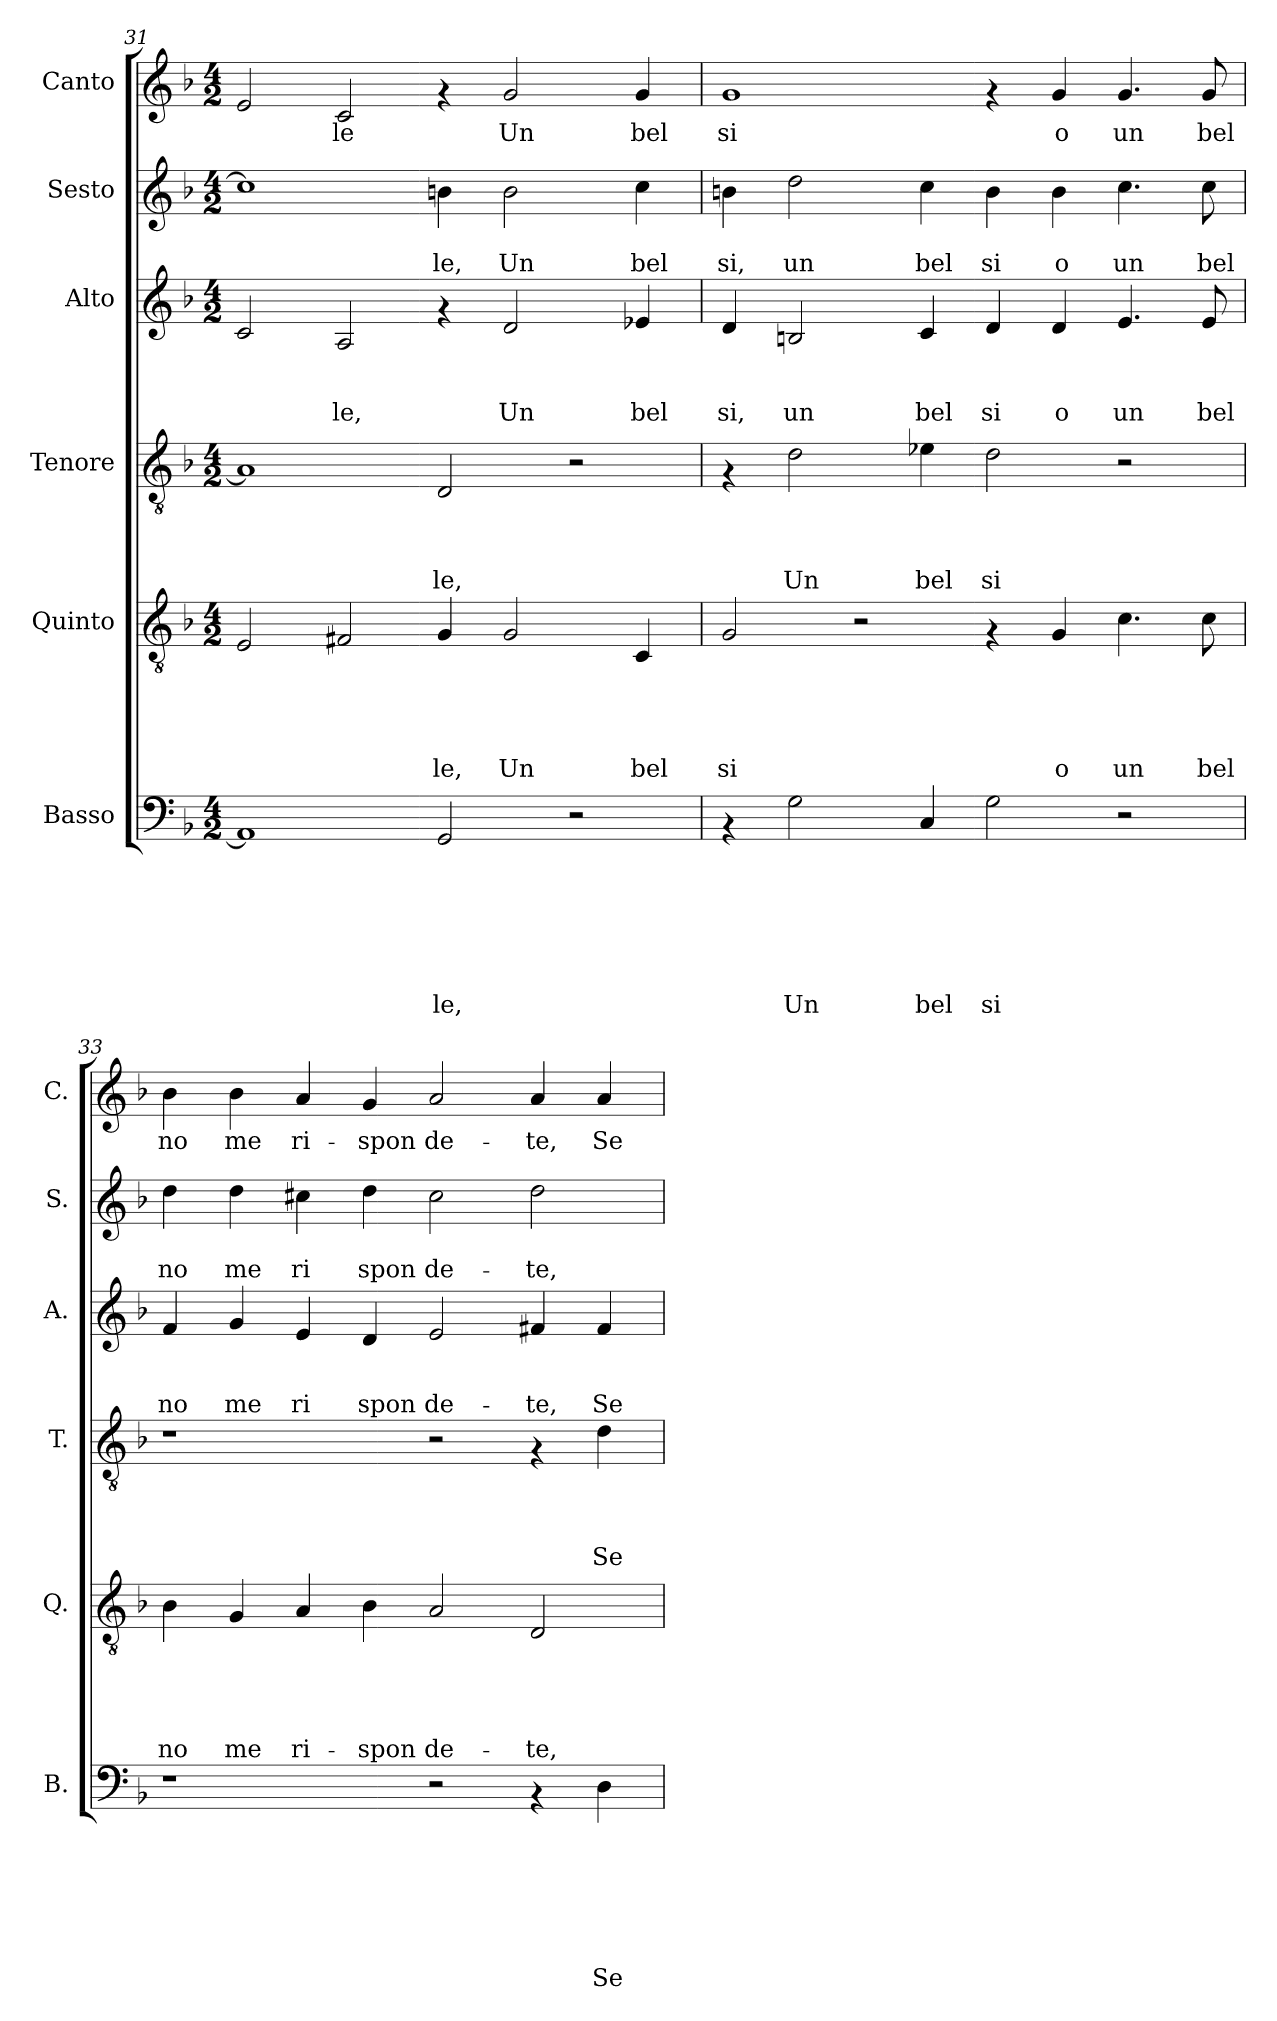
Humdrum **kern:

**kern	**text	**text	**text	**text	**text	**text	**text	**kern	**text	**text	**text	**text	**text	**kern	**text	**text	**text	**text	**kern	**text	**text	**text	**kern	**text	**text	**kern	**text
*part6	*part6	*part6	*part6	*part6	*part6	*part6	*part6	*part5	*part5	*part5	*part5	*part5	*part5	*part4	*part4	*part4	*part4	*part4	*part3	*part3	*part3	*part3	*part2	*part2	*part2	*part1	*part1
*staff6	*staff6	*staff6	*staff6	*staff6	*staff6	*staff6	*staff6	*staff5	*staff5	*staff5	*staff5	*staff5	*staff5	*staff4	*staff4	*staff4	*staff4	*staff4	*staff3	*staff3	*staff3	*staff3	*staff2	*staff2	*staff2	*staff1	*staff1
*I"Basso	*	*	*	*	*	*	*	*I"Quinto	*	*	*	*	*	*I"Tenore	*	*	*	*	*I"Alto	*	*	*	*I"Sesto	*	*	*I"Canto	*
*I'B.	*	*	*	*	*	*	*	*I'Q.	*	*	*	*	*	*I'T.	*	*	*	*	*I'A.	*	*	*	*I'S.	*	*	*I'C.	*
*clefF4	*	*	*	*	*	*	*	*clefGv2	*	*	*	*	*	*clefGv2	*	*	*	*	*clefG2	*	*	*	*clefG2	*	*	*clefG2	*
*k[b-]	*	*	*	*	*	*	*	*k[b-]	*	*	*	*	*	*k[b-]	*	*	*	*	*k[b-]	*	*	*	*k[b-]	*	*	*k[b-]	*
*F:	*	*	*	*	*	*	*	*F:	*	*	*	*	*	*F:	*	*	*	*	*F:	*	*	*	*F:	*	*	*F:	*
*M4/2	*	*	*	*	*	*	*	*M4/2	*	*	*	*	*	*M4/2	*	*	*	*	*M4/2	*	*	*	*M4/2	*	*	*M4/2	*
=31	=31	=31	=31	=31	=31	=31	=31	=31	=31	=31	=31	=31	=31	=31	=31	=31	=31	=31	=31	=31	=31	=31	=31	=31	=31	=31	=31
1AA]	.	.	.	.	.	.	.	2E/	.	.	.	.	.	1A]	.	.	.	.	2c/	.	.	.	1cc]	.	.	2e/	.
!	!	!	!	!	!	!	!	!	!	!	!	!	!	!	!	!	!	!	!	!	!	!LO:LY:b	!	!	!	!	!LO:LY:b
.	.	.	.	.	.	.	.	2F#X/	.	.	.	.	.	.	.	.	.	.	2A/	.	.	-le,	.	.	.	2c/	-le
!	!	!	!	!	!	!	!LO:LY:b:rj	!	!	!	!	!	!LO:LY:b	!	!	!	!	!LO:LY:b	!	!	!	!	!	!	!LO:LY:b	!	!
2GG/	.	.	.	.	.	.	-le,	4G/	.	.	.	.	-le,	2D/	.	.	.	-le,	4rf	.	.	.	4bn\	.	-le,	4rf	.
!	!	!	!	!	!	!	!	!	!	!	!	!	!LO:LY:b	!	!	!	!	!	!	!	!	!LO:LY:b	!	!	!LO:LY:b	!	!LO:LY:b
.	.	.	.	.	.	.	.	2G/	.	.	.	.	Un	.	.	.	.	.	2d/	.	.	Un	2b\	.	Un	2g/	Un
2r	.	.	.	.	.	.	.	.	.	.	.	.	.	2r	.	.	.	.	.	.	.	.	.	.	.	.	.
!	!	!	!	!	!	!	!	!	!	!	!	!	!LO:LY:b	!	!	!	!	!	!	!	!	!LO:LY:b	!	!	!LO:LY:b	!	!LO:LY:b
.	.	.	.	.	.	.	.	4C/	.	.	.	.	bel	.	.	.	.	.	4e-X/	.	.	bel	4cc\	.	bel	4g/	bel
=32	=32	=32	=32	=32	=32	=32	=32	=32	=32	=32	=32	=32	=32	=32	=32	=32	=32	=32	=32	=32	=32	=32	=32	=32	=32	=32	=32
!	!	!	!	!	!	!	!	!	!	!	!	!	!LO:LY:b	!	!	!	!	!	!	!	!	!LO:LY:b	!	!	!LO:LY:b	!	!LO:LY:b
4rAA	.	.	.	.	.	.	.	2G/	.	.	.	.	si	4rF	.	.	.	.	4d/	.	.	si,	4bn\	.	si,	1g	si
!	!	!	!	!	!	!	!LO:LY:b:rj	!	!	!	!	!	!	!	!	!	!	!LO:LY:b	!	!	!	!LO:LY:b	!	!	!LO:LY:b	!	!
2G\	.	.	.	.	.	.	Un	.	.	.	.	.	.	2d\	.	.	.	Un	2Bn/	.	.	un	2dd\	.	un	.	.
.	.	.	.	.	.	.	.	2r	.	.	.	.	.	.	.	.	.	.	.	.	.	.	.	.	.	.	.
!	!	!	!	!	!	!	!LO:LY:b:rj	!	!	!	!	!	!	!	!	!	!	!LO:LY:b	!	!	!	!LO:LY:b	!	!	!LO:LY:b	!	!
4C/	.	.	.	.	.	.	bel	.	.	.	.	.	.	4e-X\	.	.	.	bel	4c/	.	.	bel	4cc\	.	bel	.	.
!	!	!	!	!	!	!	!LO:LY:b:rj	!	!	!	!	!	!	!	!	!	!	!LO:LY:b	!	!	!	!LO:LY:b	!	!	!LO:LY:b	!	!
2G\	.	.	.	.	.	.	si	4rF	.	.	.	.	.	2d\	.	.	.	si	4d/	.	.	si	4b\	.	si	4rf	.
!	!	!	!	!	!	!	!	!	!	!	!	!	!LO:LY:b	!	!	!	!	!	!	!	!	!LO:LY:b	!	!	!LO:LY:b	!	!LO:LY:b
.	.	.	.	.	.	.	.	4G/	.	.	.	.	o	.	.	.	.	.	4d/	.	.	o	4b\	.	o	4g/	o
!	!	!	!	!	!	!	!	!	!	!	!	!	!LO:LY:b	!	!	!	!	!	!	!	!	!LO:LY:b	!	!	!LO:LY:b	!	!LO:LY:b
2r	.	.	.	.	.	.	.	4.c\	.	.	.	.	un	2r	.	.	.	.	4.e/	.	.	un	4.cc\	.	un	4.g/	un
!	!	!	!	!	!	!	!	!	!	!	!	!	!LO:LY:b	!	!	!	!	!	!	!	!	!LO:LY:b	!	!	!LO:LY:b	!	!LO:LY:b
.	.	.	.	.	.	.	.	8c\	.	.	.	.	bel	.	.	.	.	.	8e/	.	.	bel	8cc\	.	bel	8g/	bel
!!LO:LB:g=z
=33	=33	=33	=33	=33	=33	=33	=33	=33	=33	=33	=33	=33	=33	=33	=33	=33	=33	=33	=33	=33	=33	=33	=33	=33	=33	=33	=33
!	!	!	!	!	!	!	!	!	!	!	!	!	!LO:LY:b	!	!	!	!	!	!	!	!	!LO:LY:b	!	!	!LO:LY:b	!	!LO:LY:b
1r	.	.	.	.	.	.	.	4B-\	.	.	.	.	no	1r	.	.	.	.	4f/	.	.	no	4dd\	.	no	4b-\	no
!	!	!	!	!	!	!	!	!	!	!	!	!	!LO:LY:b	!	!	!	!	!	!	!	!	!LO:LY:b	!	!	!LO:LY:b	!	!LO:LY:b
.	.	.	.	.	.	.	.	4G/	.	.	.	.	me	.	.	.	.	.	4g/	.	.	me	4dd\	.	me	4b-\	me
!	!	!	!	!	!	!	!	!	!	!	!	!	!LO:LY:b	!	!	!	!	!	!	!	!	!LO:LY:b	!	!	!LO:LY:b	!	!LO:LY:b
.	.	.	.	.	.	.	.	4A/	.	.	.	.	ri-	.	.	.	.	.	4e/	.	.	ri	4cc#X\	.	ri	4a/	ri-
!	!	!	!	!	!	!	!	!	!	!	!	!	!LO:LY:b	!	!	!	!	!	!	!	!	!LO:LY:b	!	!	!LO:LY:b	!	!LO:LY:b
.	.	.	.	.	.	.	.	4B-\	.	.	.	.	-spon	.	.	.	.	.	4d/	.	.	spon	4dd\	.	spon	4g/	-spon
!	!	!	!	!	!	!	!	!	!	!	!	!	!LO:LY:b	!	!	!	!	!	!	!	!	!LO:LY:b	!	!	!LO:LY:b	!	!LO:LY:b
2r	.	.	.	.	.	.	.	2A/	.	.	.	.	de-	2r	.	.	.	.	2e/	.	.	de-	2cc#\	.	de-	2a/	de-
!	!	!	!	!	!	!	!	!	!	!	!	!	!LO:LY:b	!	!	!	!	!	!	!	!	!LO:LY:b	!	!	!LO:LY:b	!	!LO:LY:b
4rAA	.	.	.	.	.	.	.	2D/	.	.	.	.	-te,	4rF	.	.	.	.	4f#X/	.	.	-te,	2dd\	.	-te,	4a/	-te,
!	!	!	!	!	!	!	!LO:LY:b:rj	!	!	!	!	!	!	!	!	!	!	!LO:LY:b	!	!	!	!LO:LY:b	!	!	!	!	!LO:LY:b
4D\	.	.	.	.	.	.	Se	.	.	.	.	.	.	4d\	.	.	.	Se	4f#/	.	.	Se	.	.	.	4a/	Se
=	=	=	=	=	=	=	=	=	=	=	=	=	=	=	=	=	=	=	=	=	=	=	=	=	=	=	=
*-	*-	*-	*-	*-	*-	*-	*-	*-	*-	*-	*-	*-	*-	*-	*-	*-	*-	*-	*-	*-	*-	*-	*-	*-	*-	*-	*-
